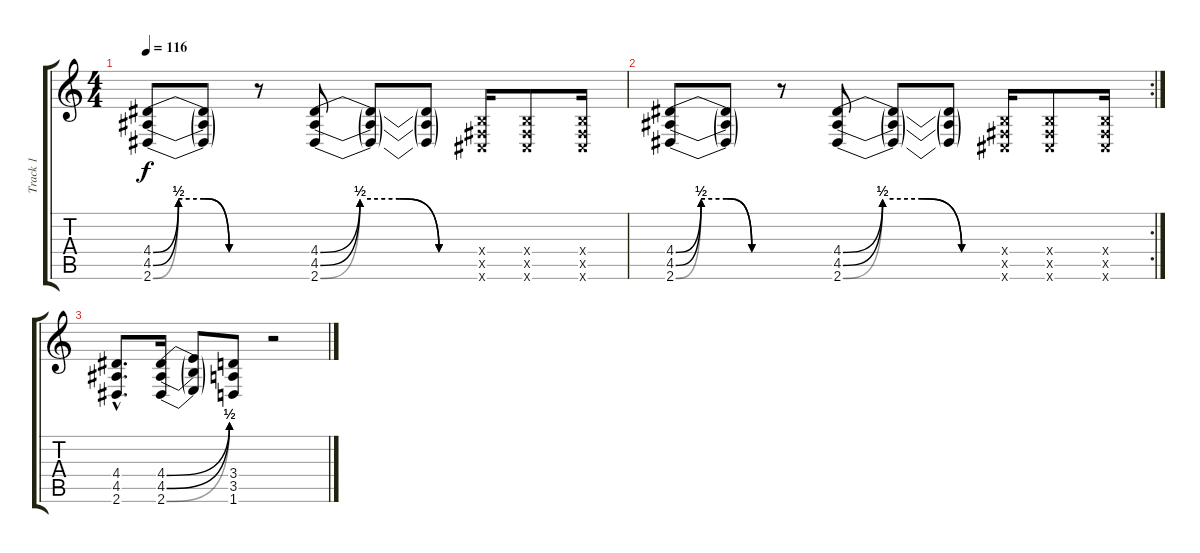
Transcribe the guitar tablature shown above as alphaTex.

\track ("Track 1" "Track 1") {instrument distortionguitar}
\staff {score tabs}
\tuning (Db4 Ab3 E3 B2 Gb2 Db2) {hide}
\ts (4 4)
\tempo 116
\clef g2
\ks c
(4.4{be (custom 0 0 15 2 30 2 45 0 60 0)} 4.5{be (custom 0 0 15 2 30 2 45 0 60 0)} 2.6{be (custom 0 0 15 2 30 2 45 0 60 0)}).8{dy f} (4.4{t} 4.5{t} 2.6{t}).8 r.8 (4.4{be (custom 0 0 15 2 30 2 45 0 60 0)} 4.5{be (custom 0 0 15 2 30 2 45 0 60 0)} 2.6{be (custom 0 0 15 2 30 2 45 0 60 0)}).8 (4.4{t} 4.5{t} 2.6{t}).8 (4.4{t} 4.5{t} 2.6{t}).8 (0.4{x} 0.5{x} 0.6{x}).16 (0.4{x} 0.5{x} 0.6{x}).8 (0.4{x} 0.5{x} 0.6{x}).16 |
\rc 2
(4.4{be (custom 0 0 15 2 30 2 45 0 60 0)} 4.5{be (custom 0 0 15 2 30 2 45 0 60 0)} 2.6{be (custom 0 0 15 2 30 2 45 0 60 0)}).8 (4.4{t} 4.5{t} 2.6{t}).8 r.8 (4.4{be (custom 0 0 15 2 30 2 45 0 60 0)} 4.5{be (custom 0 0 15 2 30 2 45 0 60 0)} 2.6{be (custom 0 0 15 2 30 2 45 0 60 0)}).8 (4.4{t} 4.5{t} 2.6{t}).8 (4.4{t} 4.5{t} 2.6{t}).8 (0.4{x} 0.5{x} 0.6{x}).16 (0.4{x} 0.5{x} 0.6{x}).8 (0.4{x} 0.5{x} 0.6{x}).16 |
(4.4{hac} 4.5{hac} 2.6{hac}).8{d} (4.4{be (bend 0 0 60 2)} 4.5{be (bend 0 0 60 2)} 2.6{be (bend 0 0 60 2)}).16 (4.4{t} 4.5{t} 2.6{t}).8 (3.4 3.5 1.6).8 r.2
